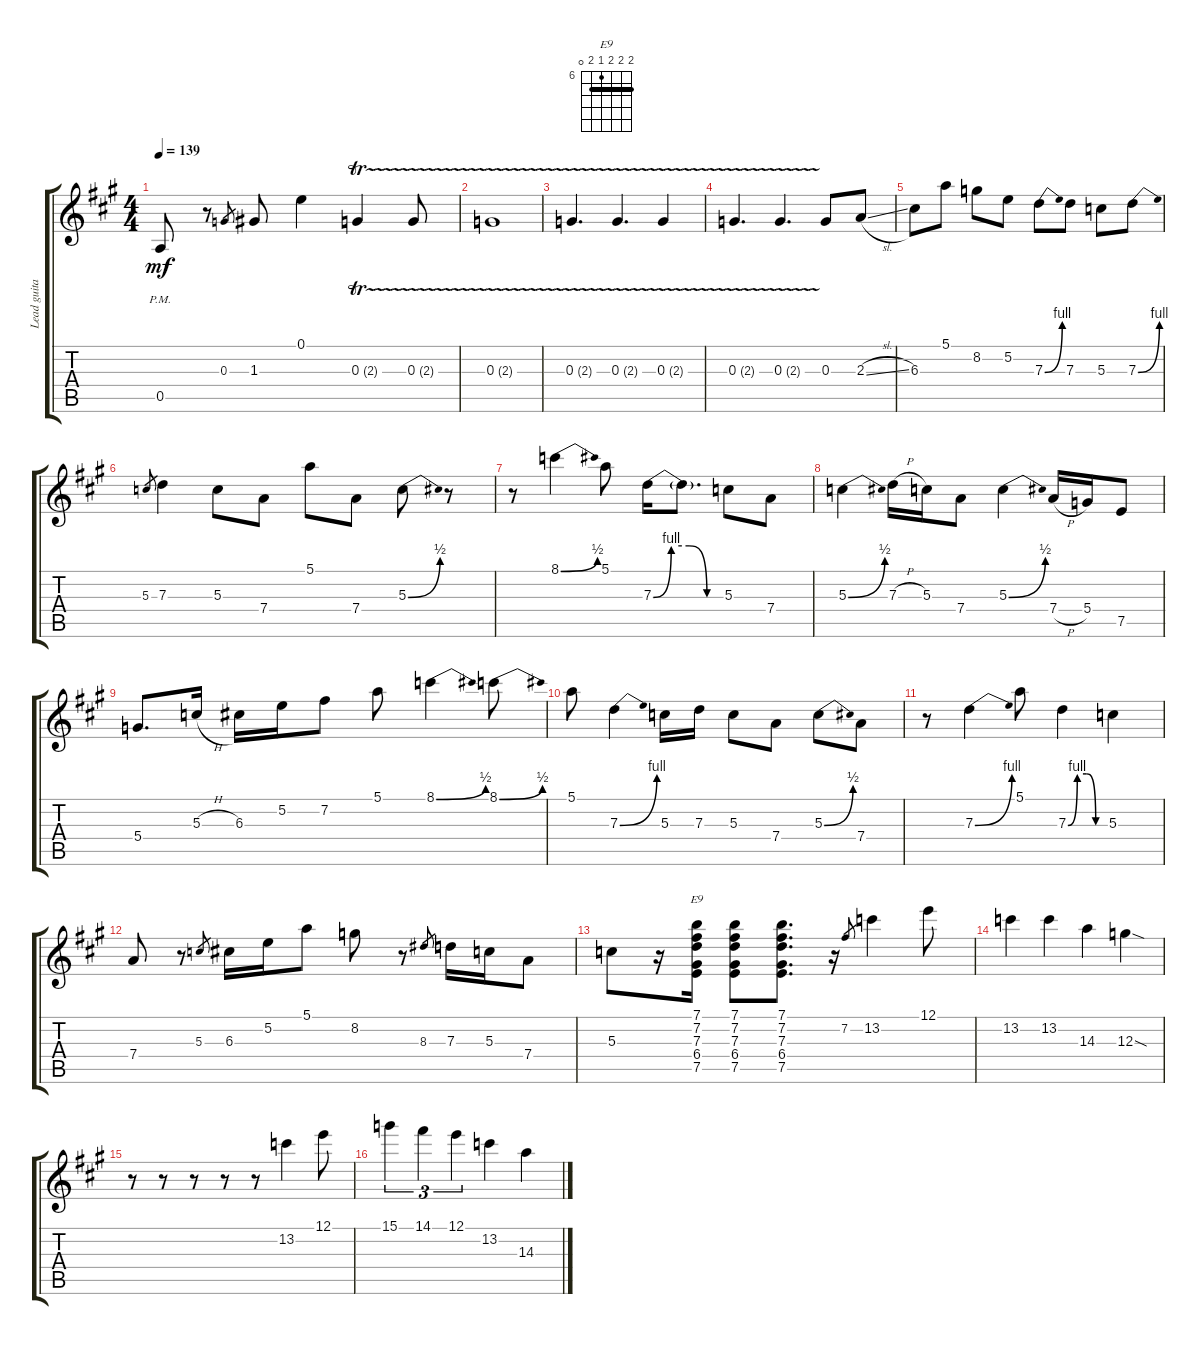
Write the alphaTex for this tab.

\track ("Lead guitar" "Lead guita") {instrument electricguitarclean}
\staff {score tabs}
\tuning (E4 B3 G3 D3 A2 E2) {hide}
\chord ("E9" 7 7 7 6 7 0) {firstfret 6 barre 7}
\ts (4 4)
\tempo 139
\clef g2
\ks a
0.5{pm}.8{dy mf} r.8 0.3.8{gr} 1.3.8 0.1.4 0.3{tr (2 32)}.4 0.3{tr (2 32)}.8 |
\section ("" "")
0.3{tr (2 16)}.1 |
0.3{tr (2 16)}.4{d} 0.3{tr (2 16)}.4{d} 0.3{tr (2 16)}.4 |
0.3{tr (2 16)}.4{d} 0.3{tr (2 16)}.4{d} 0.3.8 2.3{sl}.8 |
6.3.8 5.1.8 8.2.8 5.2.8 7.3{be (bend 0 0 60 4)}.8 7.3.8 5.3.8 7.3{be (bend 0 0 60 4)}.8 |
5.3.8{gr} 7.3.4 5.3.8 7.4.8 5.1.8 7.4.8 5.3{be (bend 0 0 60 2)}.8 r.8 |
r.8 8.1{be (bend 0 0 60 2)}.4 5.1.8 7.3{be (custom 0 0 15 4 30 4 45 0 60 0)}.16 7.3{t}.8{d} 5.3.8 7.4.8 |
5.3{be (bend 0 0 60 2)}.4 7.3{h}.16 5.3.16 7.4.8 5.3{be (bend 0 0 60 2)}.4 7.4{h}.16 5.4.16 7.5.8 |
5.4.8{d} 5.3{h}.16 6.3.16 5.2.16 7.2.8 5.1.8 8.1{be (bend 0 0 60 2)}.4 8.1{be (bend 0 0 60 2)}.8 |
5.1.8 7.3{be (bend 0 0 60 4)}.4 5.3.16 7.3.16 5.3.8 7.4.8 5.3{be (bend 0 0 60 2)}.8 7.4.8 |
r.8 7.3{be (bend 0 0 60 4)}.4 5.1.8 7.3{be (custom 0 0 15 4 30 4 45 0 60 0)}.4 5.3.4 |
7.4.8 r.8 5.3.8{gr} 6.3.16 5.2.16 5.1.8 8.2.8 r.8 8.3.8{gr} 7.3.16 5.3.16 7.4.8 |
5.3.8 r.16 (7.1 7.2 7.3 6.4 7.5).16{ch "E9"} (7.1 7.2 7.3 6.4 7.5).8 (7.1 7.2 7.3 6.4 7.5).8{d} r.16 7.2.8{gr} 13.2.4 12.1.8 |
\section ("" "")
13.2.4 13.2.4 14.3.4 12.3{sod}.4 |
r.8 r.8 r.8 r.8 r.8 13.2.4 12.1.8 |
15.1.4{tu (3 2)} 14.1.4{tu (3 2)} 12.1.4{tu (3 2)} 13.2.4 14.3.4
